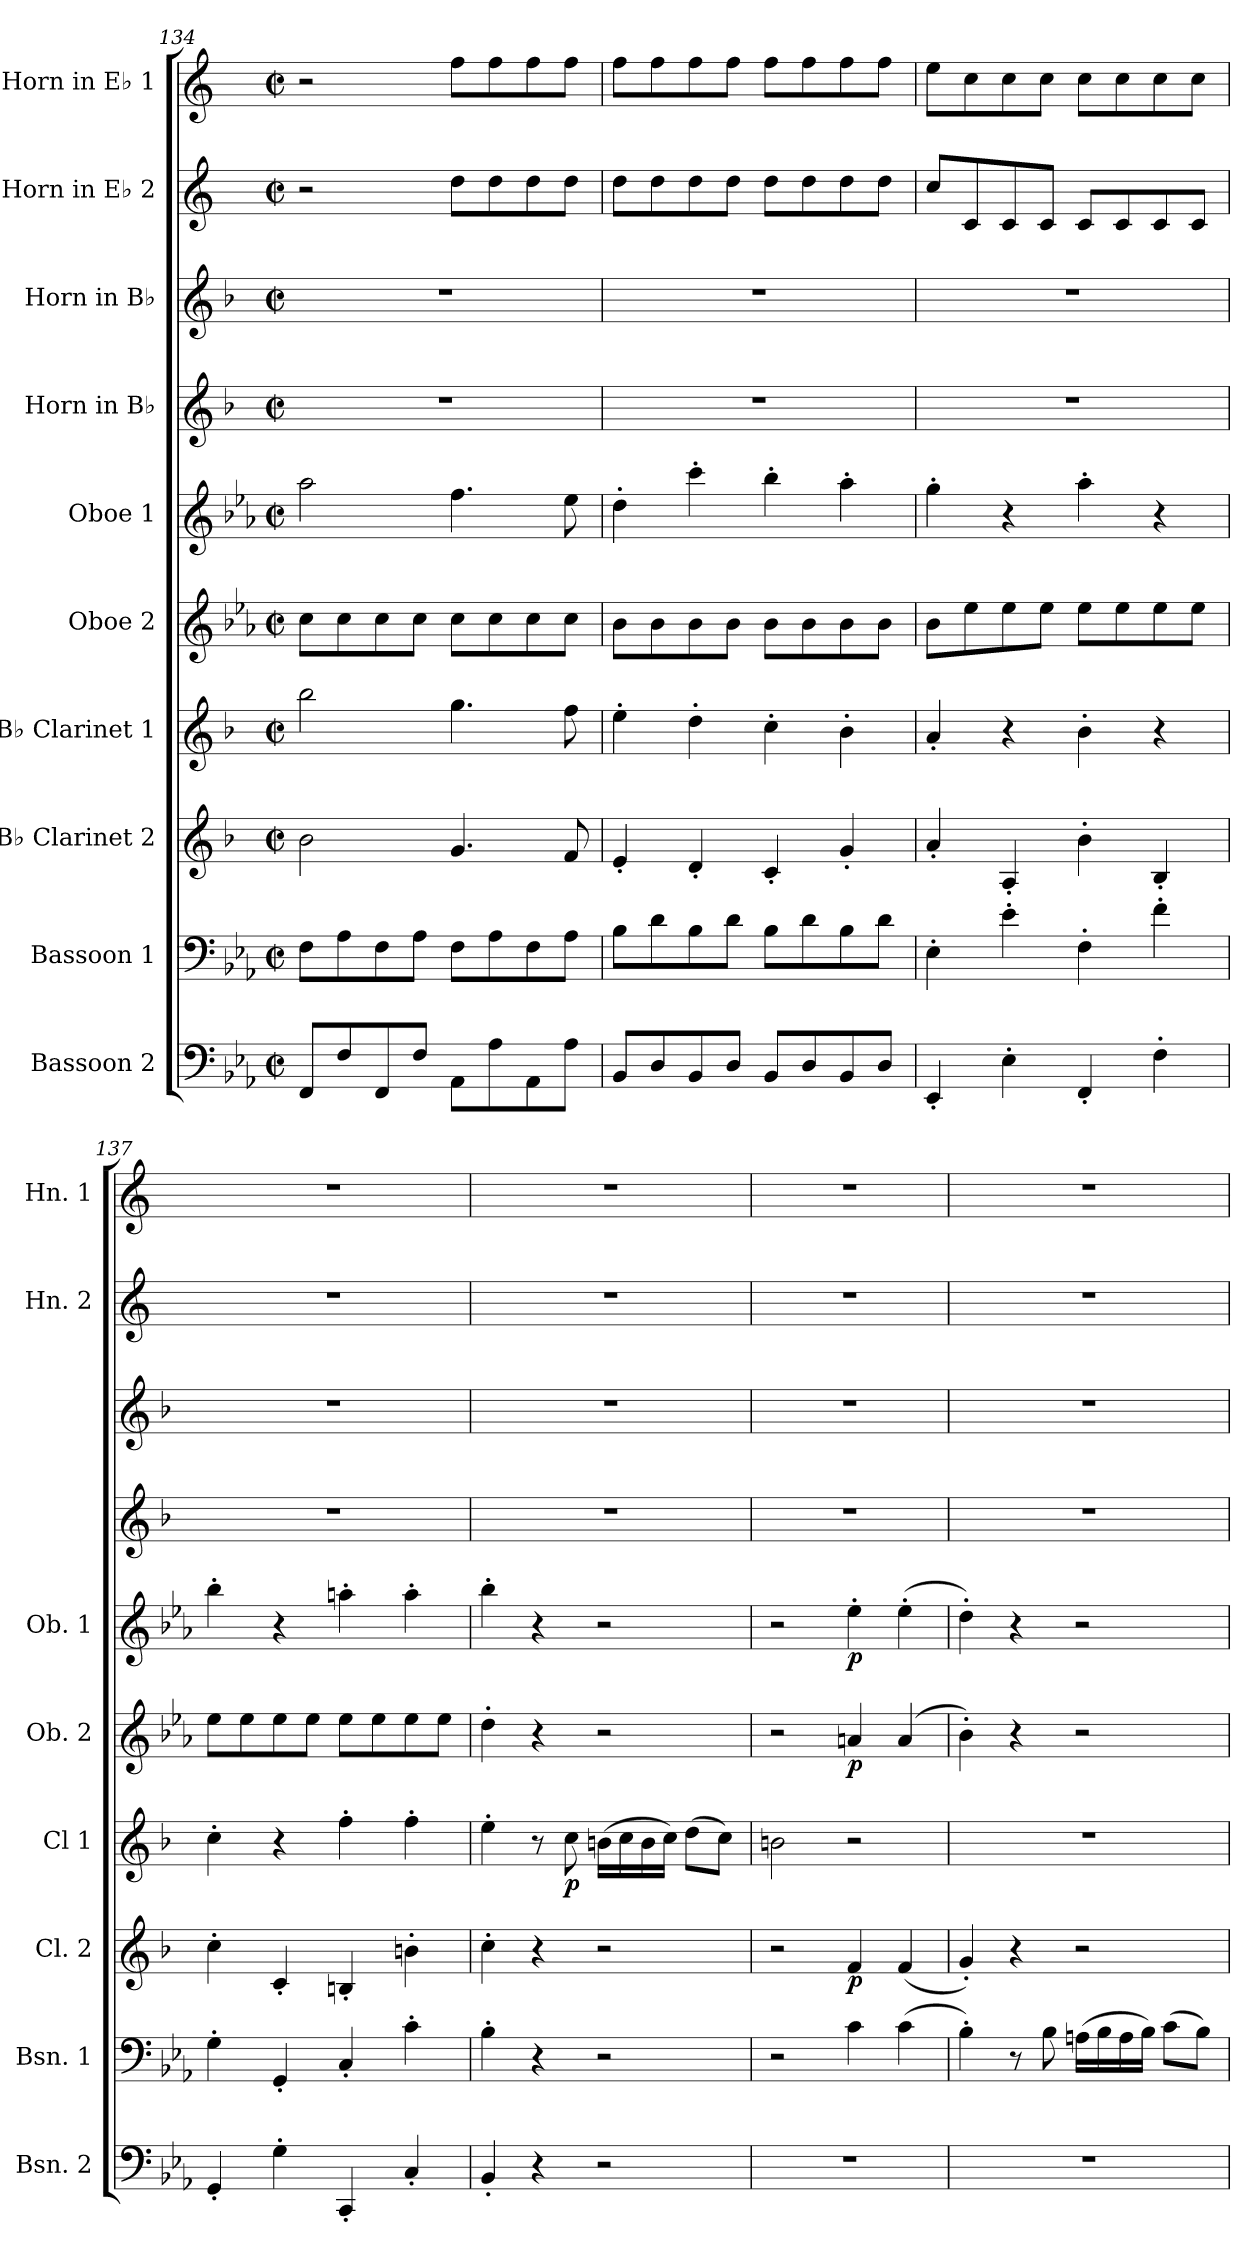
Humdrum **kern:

**kern	**kern	**kern	**dynam	**kern	**dynam	**kern	**dynam	**kern	**dynam	**kern	**kern	**kern	**kern
*part10	*part9	*part8	*part8	*part7	*part7	*part6	*part6	*part5	*part5	*part4	*part3	*part2	*part1
*staff10	*staff9	*staff8	*staff8	*staff7	*staff7	*staff6	*staff6	*staff5	*staff5	*staff4	*staff3	*staff2	*staff1
*I"Bassoon 2	*I"Bassoon 1	*I"B♭ Clarinet 2	*	*I"B♭ Clarinet 1	*	*I"Oboe 2	*	*I"Oboe 1	*	*I"Horn in B♭	*I"Horn in B♭	*I"Horn in E♭ 2	*I"Horn in E♭ 1
*I'Bsn. 2	*I'Bsn. 1	*I'Cl. 2	*	*I'Cl 1	*	*I'Ob. 2	*	*I'Ob. 1	*	*	*	*I'Hn. 2	*I'Hn. 1
*clefF4	*clefF4	*clefG2	*	*clefG2	*	*clefG2	*	*clefG2	*	*clefG2	*clefG2	*clefG2	*clefG2
*	*	*ITrd1c2	*	*ITrd1c2	*	*	*	*	*	*ITrd1c2	*ITrd1c2	*ITrd5c9	*ITrd5c9
*k[b-e-a-]	*k[b-e-a-]	*k[b-e-a-]	*	*k[b-e-a-]	*	*k[b-e-a-]	*	*k[b-e-a-]	*	*k[b-e-a-]	*k[b-e-a-]	*k[b-e-a-]	*k[b-e-a-]
*M2/2	*M2/2	*M2/2	*	*M2/2	*	*M2/2	*	*M2/2	*	*M2/2	*M2/2	*M2/2	*M2/2
*met(c|)	*met(c|)	*met(c|)	*	*met(c|)	*	*met(c|)	*	*met(c|)	*	*met(c|)	*met(c|)	*met(c|)	*met(c|)
=134	=134	=134	=134	=134	=134	=134	=134	=134	=134	=134	=134	=134	=134
8FF/L	8F\L	2a-\	.	2aa-\	.	8cc\L	.	2aa-\	.	1r	1r	2r	2r
8F/	8A-\	.	.	.	.	8cc\	.	.	.	.	.	.	.
8FF/	8F\	.	.	.	.	8cc\	.	.	.	.	.	.	.
8F/J	8A-\J	.	.	.	.	8cc\J	.	.	.	.	.	.	.
8AA-\L	8F\L	4.f/	.	4.ff\	.	8cc\L	.	4.ff\	.	.	.	8f\L	8a-\L
8A-\	8A-\	.	.	.	.	8cc\	.	.	.	.	.	8f\	8a-\
8AA-\	8F\	.	.	.	.	8cc\	.	.	.	.	.	8f\	8a-\
8A-\J	8A-\J	8e-/	.	8ee-\	.	8cc\J	.	8ee-\	.	.	.	8f\J	8a-\J
=135	=135	=135	=135	=135	=135	=135	=135	=135	=135	=135	=135	=135	=135
8BB-/L	8B-\L	4d'/	.	4dd'\	.	8b-\L	.	4dd'\	.	1r	1r	8f\L	8a-\L
8D/	8d\	.	.	.	.	8b-\	.	.	.	.	.	8f\	8a-\
8BB-/	8B-\	4c'/	.	4cc'\	.	8b-\	.	4ccc'\	.	.	.	8f\	8a-\
8D/J	8d\J	.	.	.	.	8b-\J	.	.	.	.	.	8f\J	8a-\J
8BB-/L	8B-\L	4B-'/	.	4b-'\	.	8b-\L	.	4bb-'\	.	.	.	8f\L	8a-\L
8D/	8d\	.	.	.	.	8b-\	.	.	.	.	.	8f\	8a-\
8BB-/	8B-\	4f'/	.	4a-'\	.	8b-\	.	4aa-'\	.	.	.	8f\	8a-\
8D/J	8d\J	.	.	.	.	8b-\J	.	.	.	.	.	8f\J	8a-\J
!!LO:PB:g=z
=136	=136	=136	=136	=136	=136	=136	=136	=136	=136	=136	=136	=136	=136
4EE-'/	4E-'\	4g'/	.	4g'/	.	8b-\L	.	4gg'\	.	1r	1r	8e-/L	8g\L
.	.	.	.	.	.	8ee-\	.	.	.	.	.	8E-/	8e-\
4E-'\	4e-'\	4G'/	.	4r	.	8ee-\	.	4r	.	.	.	8E-/	8e-\
.	.	.	.	.	.	8ee-\J	.	.	.	.	.	8E-/J	8e-\J
4FF'/	4F'\	4a-'\	.	4a-'\	.	8ee-\L	.	4aa-'\	.	.	.	8E-/L	8e-\L
.	.	.	.	.	.	8ee-\	.	.	.	.	.	8E-/	8e-\
4F'\	4f'\	4A-'/	.	4r	.	8ee-\	.	4r	.	.	.	8E-/	8e-\
.	.	.	.	.	.	8ee-\J	.	.	.	.	.	8E-/J	8e-\J
=137	=137	=137	=137	=137	=137	=137	=137	=137	=137	=137	=137	=137	=137
4GG'/	4G'\	4b-'\	.	4b-'\	.	8ee-\L	.	4bb-'\	.	1r	1r	1r	1r
.	.	.	.	.	.	8ee-\	.	.	.	.	.	.	.
4G'\	4GG'/	4B-'/	.	4r	.	8ee-\	.	4r	.	.	.	.	.
.	.	.	.	.	.	8ee-\J	.	.	.	.	.	.	.
4CC'/	4C'/	4An'/	.	4ee-'\	.	8ee-\L	.	4aan'\	.	.	.	.	.
.	.	.	.	.	.	8ee-\	.	.	.	.	.	.	.
4C'/	4c'\	4an'\	.	4ee-'\	.	8ee-\	.	4aa'\	.	.	.	.	.
.	.	.	.	.	.	8ee-\J	.	.	.	.	.	.	.
=138	=138	=138	=138	=138	=138	=138	=138	=138	=138	=138	=138	=138	=138
4BB-'/	4B-'\	4b-'\	.	4dd'\	.	4dd'\	.	4bb-'\	.	1r	1r	1r	1r
4r	4r	4r	.	8r	.	4r	.	4r	.	.	.	.	.
!	!	!	!	!	!LO:DY:b	!	!	!	!	!	!	!	!
.	.	.	.	8b-\	p	.	.	.	.	.	.	.	.
2r	2r	2r	.	(>16an\LL	.	2r	.	2r	.	.	.	.	.
.	.	.	.	16b-\	.	.	.	.	.	.	.	.	.
.	.	.	.	16a\	.	.	.	.	.	.	.	.	.
.	.	.	.	16b-\JJ)	.	.	.	.	.	.	.	.	.
.	.	.	.	(>8cc\L	.	.	.	.	.	.	.	.	.
.	.	.	.	8b-\J)	.	.	.	.	.	.	.	.	.
=139	=139	=139	=139	=139	=139	=139	=139	=139	=139	=139	=139	=139	=139
1r	2r	2r	.	2an\	.	2r	.	2r	.	1r	1r	1r	1r
!	!	!	!LO:DY:b	!	!	!	!LO:DY:b	!	!LO:DY:b	!	!	!	!
.	4c\	4e-/	p	2r	.	4an/	p	4ee-'\	p	.	.	.	.
.	(>4c\	(<4e-/	.	.	.	(<4a/	.	(>4ee-'\	.	.	.	.	.
!!LO:PB:g=z
=140	=140	=140	=140	=140	=140	=140	=140	=140	=140	=140	=140	=140	=140
1r	4B-'\)	4f'/)	.	1r	.	4b-'\)	.	4dd'\)	.	1r	1r	1r	1r
.	8r	4r	.	.	.	4r	.	4r	.	.	.	.	.
.	8B-\	.	.	.	.	.	.	.	.	.	.	.	.
.	(>16An\LL	2r	.	.	.	2r	.	2r	.	.	.	.	.
.	16B-\	.	.	.	.	.	.	.	.	.	.	.	.
.	16A\	.	.	.	.	.	.	.	.	.	.	.	.
.	16B-\JJ)	.	.	.	.	.	.	.	.	.	.	.	.
.	(>8c\L	.	.	.	.	.	.	.	.	.	.	.	.
.	8B-\J)	.	.	.	.	.	.	.	.	.	.	.	.
=	=	=	=	=	=	=	=	=	=	=	=	=	=
*-	*-	*-	*-	*-	*-	*-	*-	*-	*-	*-	*-	*-	*-
